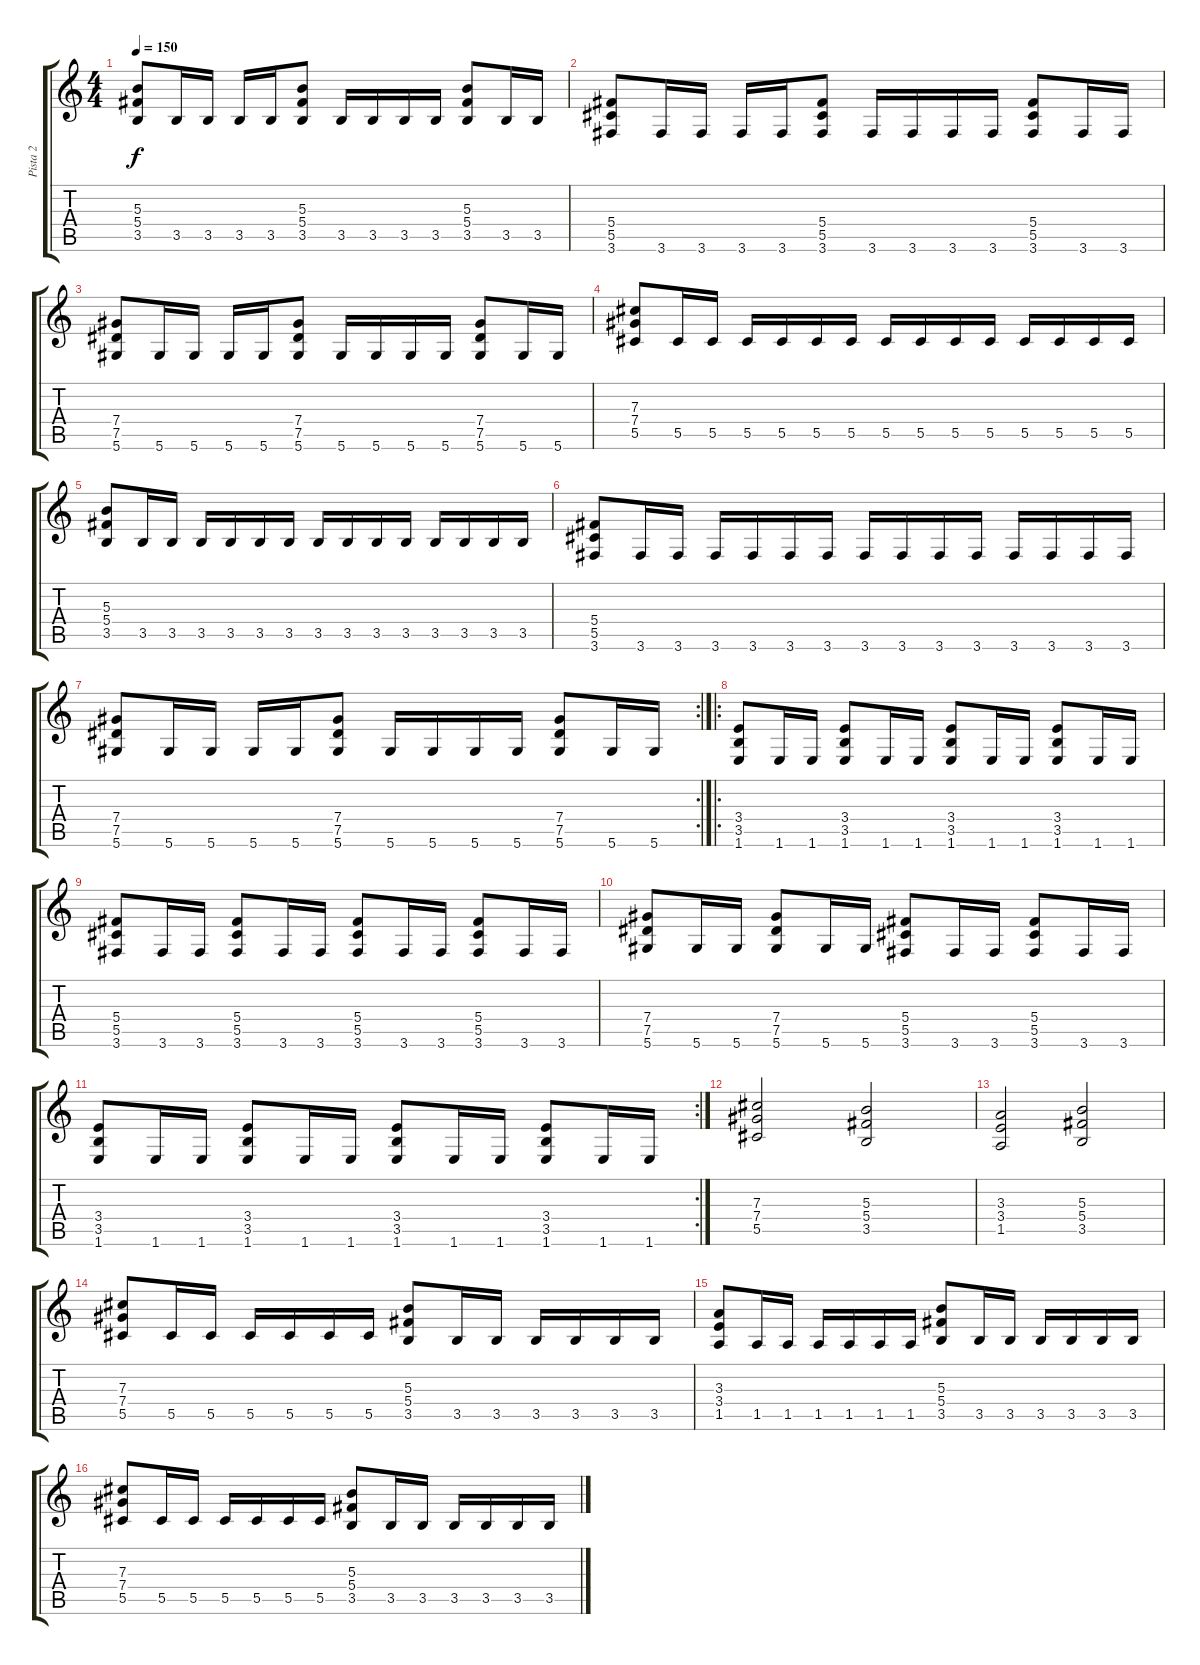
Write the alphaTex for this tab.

\track ("Pista 2" "Pista 2") {instrument distortionguitar}
\staff {score tabs}
\tuning (Eb4 Bb3 Gb3 Db3 Ab2 Eb2) {hide}
\ts (4 4)
\tempo 150
\clef g2
\ks c
(5.3 5.4 3.5).8{dy f} 3.5.16 3.5.16 3.5.16 3.5.16 (5.3 5.4 3.5).8 3.5.16 3.5.16 3.5.16 3.5.16 (5.3 5.4 3.5).8 3.5.16 3.5.16 |
(5.4 5.5 3.6).8 3.6.16 3.6.16 3.6.16 3.6.16 (5.4 5.5 3.6).8 3.6.16 3.6.16 3.6.16 3.6.16 (5.4 5.5 3.6).8 3.6.16 3.6.16 |
(7.4 7.5 5.6).8 5.6.16 5.6.16 5.6.16 5.6.16 (7.4 7.5 5.6).8 5.6.16 5.6.16 5.6.16 5.6.16 (7.4 7.5 5.6).8 5.6.16 5.6.16 |
(7.3 7.4 5.5).8 5.5.16 5.5.16 5.5.16 5.5.16 5.5.16 5.5.16 5.5.16 5.5.16 5.5.16 5.5.16 5.5.16 5.5.16 5.5.16 5.5.16 |
(5.3 5.4 3.5).8 3.5.16 3.5.16 3.5.16 3.5.16 3.5.16 3.5.16 3.5.16 3.5.16 3.5.16 3.5.16 3.5.16 3.5.16 3.5.16 3.5.16 |
(5.4 5.5 3.6).8 3.6.16 3.6.16 3.6.16 3.6.16 3.6.16 3.6.16 3.6.16 3.6.16 3.6.16 3.6.16 3.6.16 3.6.16 3.6.16 3.6.16 |
\rc 2
(7.4 7.5 5.6).8 5.6.16 5.6.16 5.6.16 5.6.16 (7.4 7.5 5.6).8 5.6.16 5.6.16 5.6.16 5.6.16 (7.4 7.5 5.6).8 5.6.16 5.6.16 |
\ro
(3.4 3.5 1.6).8 1.6.16 1.6.16 (3.4 3.5 1.6).8 1.6.16 1.6.16 (3.4 3.5 1.6).8 1.6.16 1.6.16 (3.4 3.5 1.6).8 1.6.16 1.6.16 |
(5.4 5.5 3.6).8 3.6.16 3.6.16 (5.4 5.5 3.6).8 3.6.16 3.6.16 (5.4 5.5 3.6).8 3.6.16 3.6.16 (5.4 5.5 3.6).8 3.6.16 3.6.16 |
(7.4 7.5 5.6).8 5.6.16 5.6.16 (7.4 7.5 5.6).8 5.6.16 5.6.16 (5.4 5.5 3.6).8 3.6.16 3.6.16 (5.4 5.5 3.6).8 3.6.16 3.6.16 |
\rc 2
(3.4 3.5 1.6).8 1.6.16 1.6.16 (3.4 3.5 1.6).8 1.6.16 1.6.16 (3.4 3.5 1.6).8 1.6.16 1.6.16 (3.4 3.5 1.6).8 1.6.16 1.6.16 |
(7.3 7.4 5.5).2 (5.3 5.4 3.5).2 |
(3.3 3.4 1.5).2 (5.3 5.4 3.5).2 |
(7.3 7.4 5.5).8 5.5.16 5.5.16 5.5.16 5.5.16 5.5.16 5.5.16 (5.3 5.4 3.5).8 3.5.16 3.5.16 3.5.16 3.5.16 3.5.16 3.5.16 |
(3.3 3.4 1.5).8 1.5.16 1.5.16 1.5.16 1.5.16 1.5.16 1.5.16 (5.3 5.4 3.5).8 3.5.16 3.5.16 3.5.16 3.5.16 3.5.16 3.5.16 |
(7.3 7.4 5.5).8 5.5.16 5.5.16 5.5.16 5.5.16 5.5.16 5.5.16 (5.3 5.4 3.5).8 3.5.16 3.5.16 3.5.16 3.5.16 3.5.16 3.5.16
